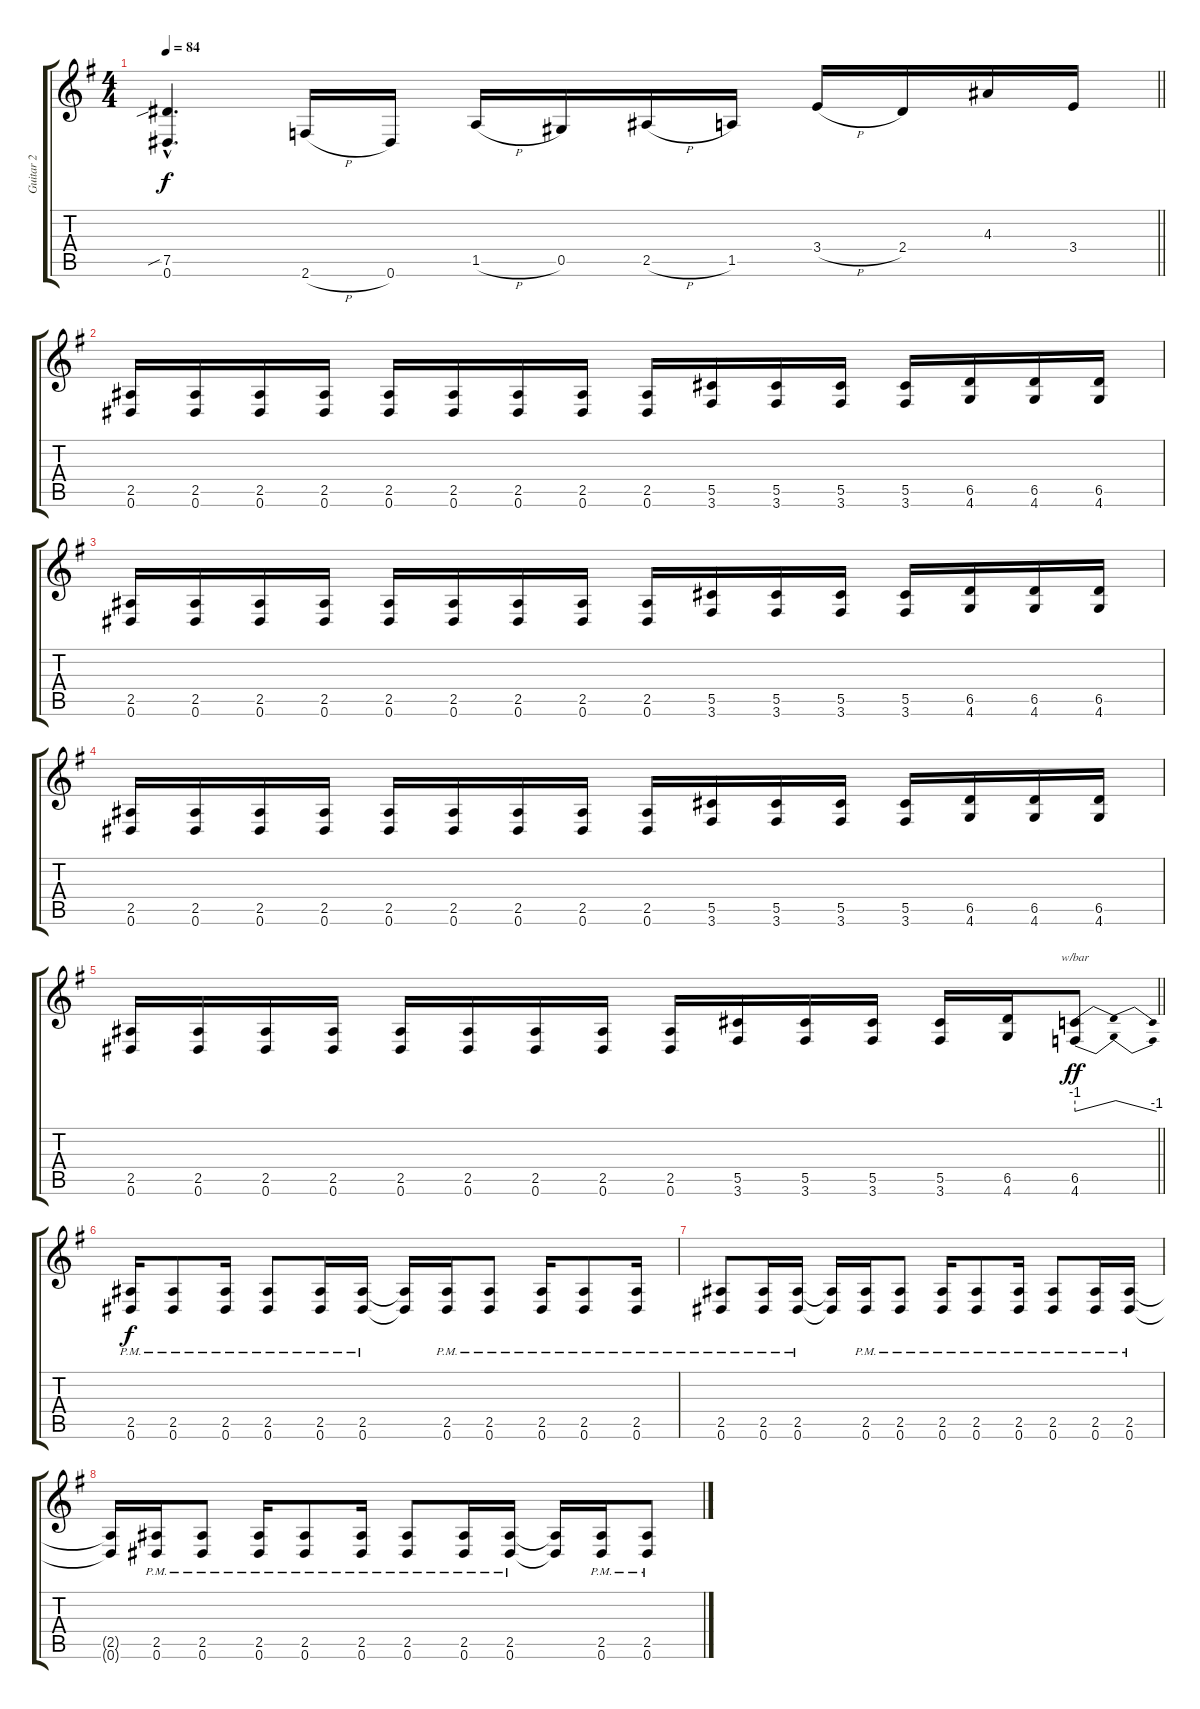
\track ("Guitar 2" "Guitar 2") {instrument overdrivenguitar}
\staff {score tabs}
\tuning (Eb4 Bb3 Gb3 Db3 Ab2 Eb2) {hide}
\ts (4 4)
\tempo 84
\clef g2
\barLineRight lightlight
\ks eminor
(7.5{sib hac} 0.6{hac}).4{d dy f} 2.6{h}.16 0.6.16 1.5{h}.16 0.5.16 2.5{h}.16 1.5.16 3.4{h}.16 2.4.16 4.3.16 3.4.16 |
(2.5 0.6).16 (2.5 0.6).16 (2.5 0.6).16 (2.5 0.6).16 (2.5 0.6).16 (2.5 0.6).16 (2.5 0.6).16 (2.5 0.6).16 (2.5 0.6).16 (5.5 3.6).16 (5.5 3.6).16 (5.5 3.6).16 (5.5 3.6).16 (6.5 4.6).16 (6.5 4.6).16 (6.5 4.6).16 |
(2.5 0.6).16 (2.5 0.6).16 (2.5 0.6).16 (2.5 0.6).16 (2.5 0.6).16 (2.5 0.6).16 (2.5 0.6).16 (2.5 0.6).16 (2.5 0.6).16 (5.5 3.6).16 (5.5 3.6).16 (5.5 3.6).16 (5.5 3.6).16 (6.5 4.6).16 (6.5 4.6).16 (6.5 4.6).16 |
(2.5 0.6).16 (2.5 0.6).16 (2.5 0.6).16 (2.5 0.6).16 (2.5 0.6).16 (2.5 0.6).16 (2.5 0.6).16 (2.5 0.6).16 (2.5 0.6).16 (5.5 3.6).16 (5.5 3.6).16 (5.5 3.6).16 (5.5 3.6).16 (6.5 4.6).16 (6.5 4.6).16 (6.5 4.6).16 |
\barLineRight lightlight
(2.5 0.6).16 (2.5 0.6).16 (2.5 0.6).16 (2.5 0.6).16 (2.5 0.6).16 (2.5 0.6).16 (2.5 0.6).16 (2.5 0.6).16 (2.5 0.6).16 (5.5 3.6).16 (5.5 3.6).16 (5.5 3.6).16 (5.5 3.6).16 (6.5 4.6).16 (6.5 4.6).8{tbe (dip default 0 -4 30 0 60 -4) dy ff} |
(2.5{pm} 0.6{pm}).16{dy f} (2.5{pm} 0.6{pm}).8 (2.5{pm} 0.6{pm}).16 (2.5{pm} 0.6{pm}).8 (2.5{pm} 0.6{pm}).16 (2.5{pm} 0.6{pm}).16 (2.5{t} 0.6{t}).16 (2.5{pm} 0.6{pm}).16 (2.5{pm} 0.6{pm}).8 (2.5{pm} 0.6{pm}).16 (2.5{pm} 0.6{pm}).8 (2.5{pm} 0.6{pm}).16 |
(2.5{pm} 0.6{pm}).8 (2.5{pm} 0.6{pm}).16 (2.5{pm} 0.6{pm}).16 (2.5{t} 0.6{t}).16 (2.5{pm} 0.6{pm}).16 (2.5{pm} 0.6{pm}).8 (2.5{pm} 0.6{pm}).16 (2.5{pm} 0.6{pm}).8 (2.5{pm} 0.6{pm}).16 (2.5{pm} 0.6{pm}).8 (2.5{pm} 0.6{pm}).16 (2.5{pm} 0.6{pm}).16 |
(2.5{t} 0.6{t}).16 (2.5{pm} 0.6{pm}).16 (2.5{pm} 0.6{pm}).8 (2.5{pm} 0.6{pm}).16 (2.5{pm} 0.6{pm}).8 (2.5{pm} 0.6{pm}).16 (2.5{pm} 0.6{pm}).8 (2.5{pm} 0.6{pm}).16 (2.5{pm} 0.6{pm}).16 (2.5{t} 0.6{t}).16 (2.5{pm} 0.6{pm}).16 (2.5{pm} 0.6{pm}).8
